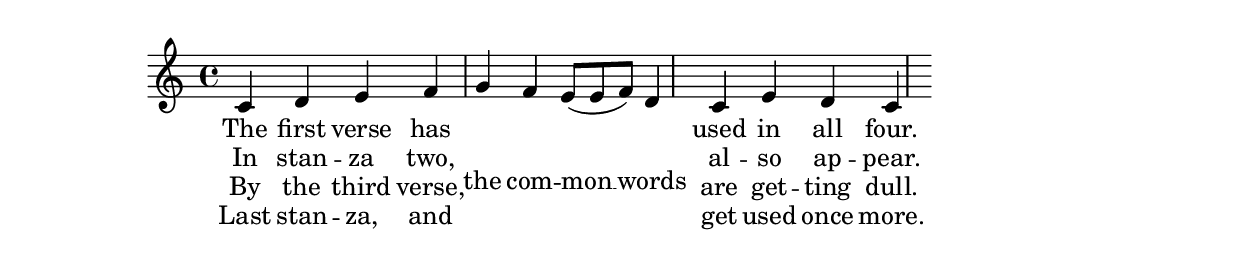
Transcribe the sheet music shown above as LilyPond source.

%% DO NOT EDIT this file manually; it is automatically
%% generated from LSR http://lsr.dsi.unimi.it
%% Make any changes in LSR itself, or in Documentation/snippets/new/ ,
%% and then run scripts/auxiliar/makelsr.py
%%
%% This file is in the public domain.
\version "2.12.2"

\header {
  lsrtags = "vocal-music"

  texidoc = "
In a vocal piece where there are several (two,four or more) lines of
lyrics, and common lyrics for all voices at some point, these common
lyrics may be vertically centered regardingly, as shown in the
following example:

"
  doctitle = "Vertically centered common lyrics"
} % begin verbatim

\include "english.ly"
leftbrace = \markup { \override #'(font-encoding . fetaBraces) \lookup #"brace240" }
rightbrace = \markup { \rotate #180 \leftbrace }

dropLyrics =
{
    \override LyricText #'extra-offset = #'(0 . -5)
    \override LyricHyphen #'extra-offset = #'(0 . -5)
    \override LyricExtender #'extra-offset = #'(0 . -5)
}

raiseLyrics =
{
    \revert LyricText #'extra-offset
    \revert LyricHyphen #'extra-offset
    \revert LyricExtender #'extra-offset
}

skipFour = \repeat unfold 4 { \skip 8 }

lyricsA = \lyricmode { The first verse has \dropLyrics the com -- mon
__ words \raiseLyrics used in all four. }
lyricsB = \lyricmode { In stan -- za two, \skipFour al -- so ap -- pear. }
lyricsC = \lyricmode { By the third verse, \skipFour are get -- ting dull. }
lyricsD = \lyricmode { Last stan -- za, and \skipFour get used once more. }

melody = \relative c' { c4 d e f g f e8( e f) d4 c e d c }

\score
{
        <<
                \new Voice = m \melody
                \new Lyrics \lyricsto m \lyricsA
                \new Lyrics \lyricsto m \lyricsB
                \new Lyrics \lyricsto m \lyricsC
                \new Lyrics \lyricsto m \lyricsD
        >>
}

